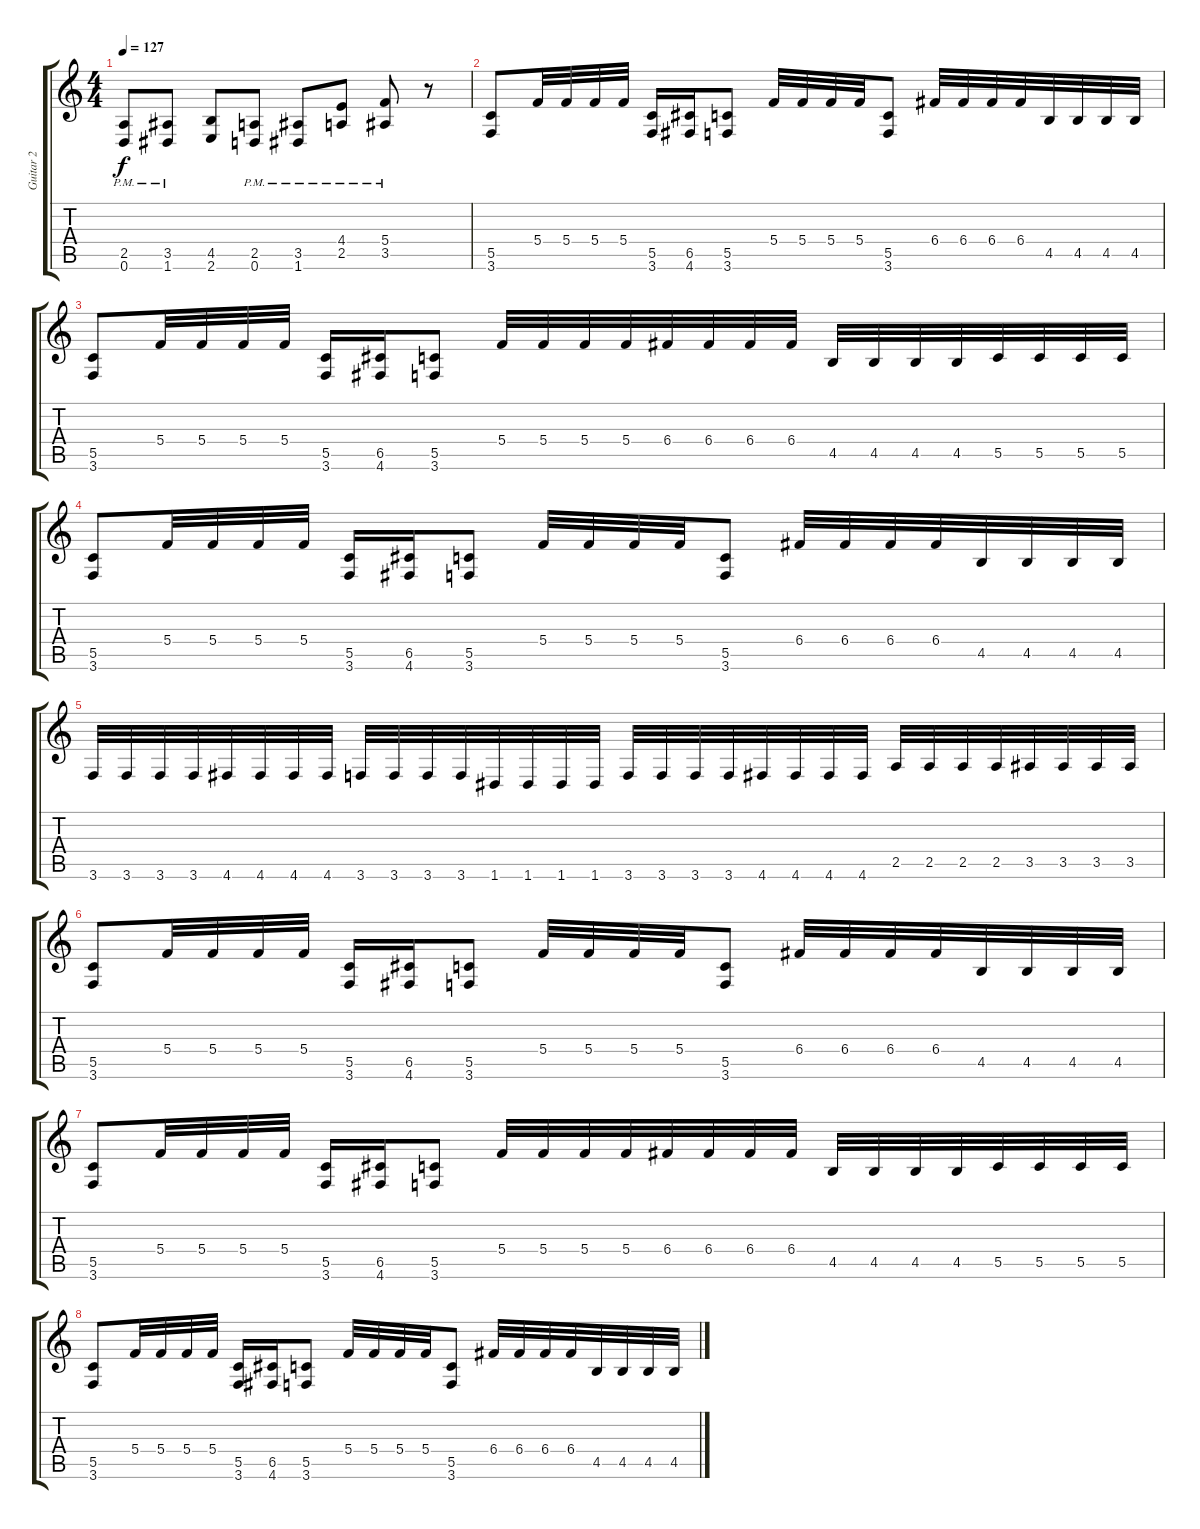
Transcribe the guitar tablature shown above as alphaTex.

\track ("Guitar 2" "Guitar 2") {instrument distortionguitar}
\staff {score tabs}
\tuning (D4 A3 F3 C3 G2 D2) {hide}
\ts (4 4)
\tempo 127
\clef g2
\ks c
(2.5{pm} 0.6{pm}).8{dy f} (3.5{pm} 1.6{pm}).8 (4.5 2.6).8 (2.5 0.6{pm}).8 (3.5{pm} 1.6{pm}).8 (4.4{pm} 2.5).8 (5.4{pm} 3.5{pm}).8 r.8 |
(5.5 3.6).8 5.4.32 5.4.32 5.4.32 5.4.32 (5.5 3.6).16 (6.5 4.6).16 (5.5 3.6).8 5.4.32 5.4.32 5.4.32 5.4.32 (5.5 3.6).8 6.4.32 6.4.32 6.4.32 6.4.32 4.5.32 4.5.32 4.5.32 4.5.32 |
(5.5 3.6).8 5.4.32 5.4.32 5.4.32 5.4.32 (5.5 3.6).16 (6.5 4.6).16 (5.5 3.6).8 5.4.32 5.4.32 5.4.32 5.4.32 6.4.32 6.4.32 6.4.32 6.4.32 4.5.32 4.5.32 4.5.32 4.5.32 5.5.32 5.5.32 5.5.32 5.5.32 |
(5.5 3.6).8 5.4.32 5.4.32 5.4.32 5.4.32 (5.5 3.6).16 (6.5 4.6).16 (5.5 3.6).8 5.4.32 5.4.32 5.4.32 5.4.32 (5.5 3.6).8 6.4.32 6.4.32 6.4.32 6.4.32 4.5.32 4.5.32 4.5.32 4.5.32 |
3.6.32 3.6.32 3.6.32 3.6.32 4.6.32 4.6.32 4.6.32 4.6.32 3.6.32 3.6.32 3.6.32 3.6.32 1.6.32 1.6.32 1.6.32 1.6.32 3.6.32 3.6.32 3.6.32 3.6.32 4.6.32 4.6.32 4.6.32 4.6.32 2.5.32 2.5.32 2.5.32 2.5.32 3.5.32 3.5.32 3.5.32 3.5.32 |
(5.5 3.6).8 5.4.32 5.4.32 5.4.32 5.4.32 (5.5 3.6).16 (6.5 4.6).16 (5.5 3.6).8 5.4.32 5.4.32 5.4.32 5.4.32 (5.5 3.6).8 6.4.32 6.4.32 6.4.32 6.4.32 4.5.32 4.5.32 4.5.32 4.5.32 |
(5.5 3.6).8 5.4.32 5.4.32 5.4.32 5.4.32 (5.5 3.6).16 (6.5 4.6).16 (5.5 3.6).8 5.4.32 5.4.32 5.4.32 5.4.32 6.4.32 6.4.32 6.4.32 6.4.32 4.5.32 4.5.32 4.5.32 4.5.32 5.5.32 5.5.32 5.5.32 5.5.32 |
(5.5 3.6).8 5.4.32 5.4.32 5.4.32 5.4.32 (5.5 3.6).16 (6.5 4.6).16 (5.5 3.6).8 5.4.32 5.4.32 5.4.32 5.4.32 (5.5 3.6).8 6.4.32 6.4.32 6.4.32 6.4.32 4.5.32 4.5.32 4.5.32 4.5.32
